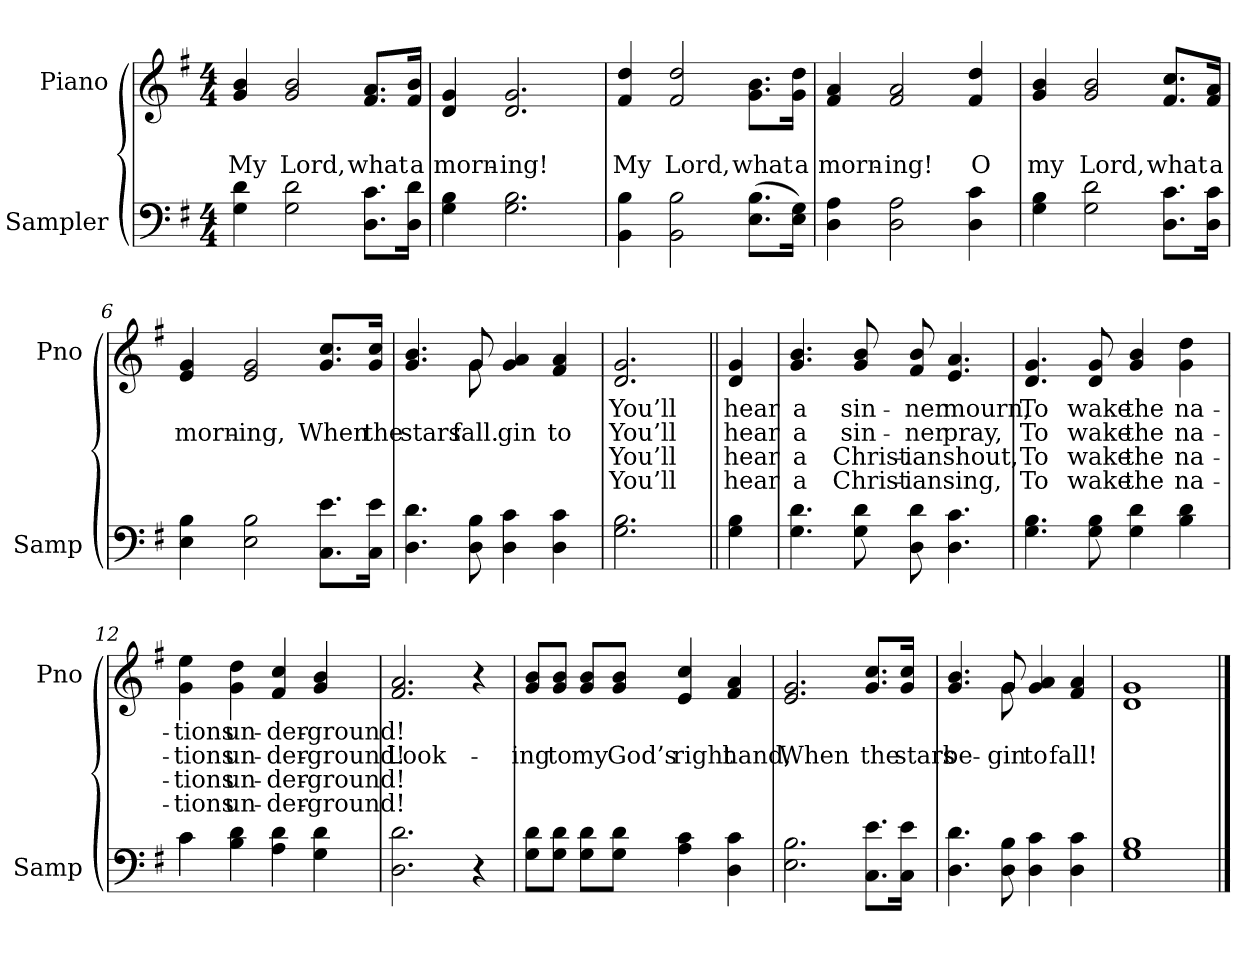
**kern	**kern	**text	**text	**text	**text
*part2	*part1	*part1	*part1	*part1	*part1
*staff2	*staff1	*staff1	*staff1	*staff1	*staff1
*I"Sampler	*I"Piano	*	*	*	*
*I'Samp	*I'Pno	*	*	*	*
*clefF4	*clefG2	*	*	*	*
*k[f#]	*k[f#]	*	*	*	*
*G:	*G:	*	*	*	*
*M4/4	*M4/4	*	*	*	*
=1	=1	=1	=1	=1	=1
4G 4d	4g 4b	.	My	.	.
2G 2d	2g 2b	.	Lord,	.	.
8.D\ 8.c\L	8.f#/ 8.a/L	.	what	.	.
16D\ 16d\Jk	16f#/ 16b/Jk	.	a	.	.
=2	=2	=2	=2	=2	=2
4G 4B	4d 4g	.	morn-	.	.
2.G 2.B	2.d 2.g	.	-ing!	.	.
=3	=3	=3	=3	=3	=3
4BB 4B	4f# 4dd	.	My	.	.
2BB 2B	2f# 2dd	.	Lord,	.	.
(8.E\ 8.B\L	8.g\ 8.b\L	.	what	.	.
16E\ 16G\Jk)	16g\ 16dd\Jk	.	a	.	.
=4	=4	=4	=4	=4	=4
4D 4A	4f# 4a	.	morn-	.	.
2D 2A	2f# 2a	.	-ing!	.	.
4D 4c	4f# 4dd	.	O	.	.
=5	=5	=5	=5	=5	=5
4G 4B	4g 4b	.	my	.	.
2G 2d	2g 2b	.	Lord,	.	.
8.D\ 8.c\L	8.f#/ 8.cc/L	.	what	.	.
16D\ 16c\Jk	16f#/ 16a/Jk	.	a	.	.
=6	=6	=6	=6	=6	=6
4E 4B	4e 4g	.	morn-	.	.
2E 2B	2e 2g	.	-ing,	.	.
8.C\ 8.e\L	8.g/ 8.cc/L	.	When	.	.
16C\ 16e\Jk	16g/ 16cc/Jk	.	the	.	.
=7	=7	=7	=7	=7	=7
*	*^	*	*	*	*
4.D 4.d	4.g 4.b	4.ryy	.	stars	.	.
8D 8B	8g/	8g	.	fall.	.	.
4D 4c	4g 4a	2ryy	.	-gin	.	.
4D 4c	4f# 4a	.	.	to	.	.
*	*v	*v	*	*	*	*
=8	=8	=8	=8	=8	=8
2.G 2.B	2.d 2.g	You’ll	You’ll	You’ll	You’ll
=9||	=9||	=9||	=9||	=9||	=9||
4G 4B	4d 4g	hear	hear	hear	hear
=10	=10	=10	=10	=10	=10
4.G 4.d	4.g 4.b	a	a	a	a
8G 8d	8g 8b	sin-	sin-	Christ-	Christ-
8D 8d	8f# 8b	-ner	-ner	-ian	-ian
4.D 4.c	4.e 4.a	mourn,	pray,	shout,	sing,
=11	=11	=11	=11	=11	=11
4.G 4.B	4.d 4.g	To	To	To	To
8G 8B	8d 8g	wake	wake	wake	wake
4G 4d	4g 4b	the	the	the	the
4B 4d	4g 4dd	na-	na-	na-	na-
=12	=12	=12	=12	=12	=12
*^	*	*	*	*	*
4c\	4c	4g 4ee	-tions	-tions	-tions	-tions
4B 4d	2.ryy	4g 4dd	un-	un-	un-	un-
4A 4d	.	4f# 4cc	-der-	-der-	-der-	-der-
4G 4d	.	4g 4b	-ground!	-ground!	-ground!	-ground!
*v	*v	*	*	*	*	*
=13	=13	=13	=13	=13	=13
2.D 2.d	2.f# 2.a	.	Look-	.	.
4r	4r	.	.	.	.
=14	=14	=14	=14	=14	=14
8G\ 8d\L	8g/ 8b/L	.	-ing	.	.
8G\ 8d\J	8g/ 8b/J	.	to	.	.
8G\ 8d\L	8g/ 8b/L	.	my	.	.
8G\ 8d\J	8g/ 8b/J	.	God’s	.	.
4A 4c	4e 4cc	.	right	.	.
4D 4c	4f# 4a	.	hand,	.	.
=15	=15	=15	=15	=15	=15
2.E 2.B	2.e 2.g	.	When	.	.
8.C\ 8.e\L	8.g/ 8.cc/L	.	the	.	.
16C\ 16e\Jk	16g/ 16cc/Jk	.	stars	.	.
=16	=16	=16	=16	=16	=16
*	*^	*	*	*	*
4.D 4.d	4.g 4.b	4.ryy	.	be-	.	.
8D 8B	8g/	8g	.	-gin	.	.
4D 4c	4g 4a	2ryy	.	to	.	.
4D 4c	4f# 4a	.	.	fall!	.	.
*	*v	*v	*	*	*	*
=17	=17	=17	=17	=17	=17
1G 1B	1d 1g	.	.	.	.
==	==	==	==	==	==
*-	*-	*-	*-	*-	*-
